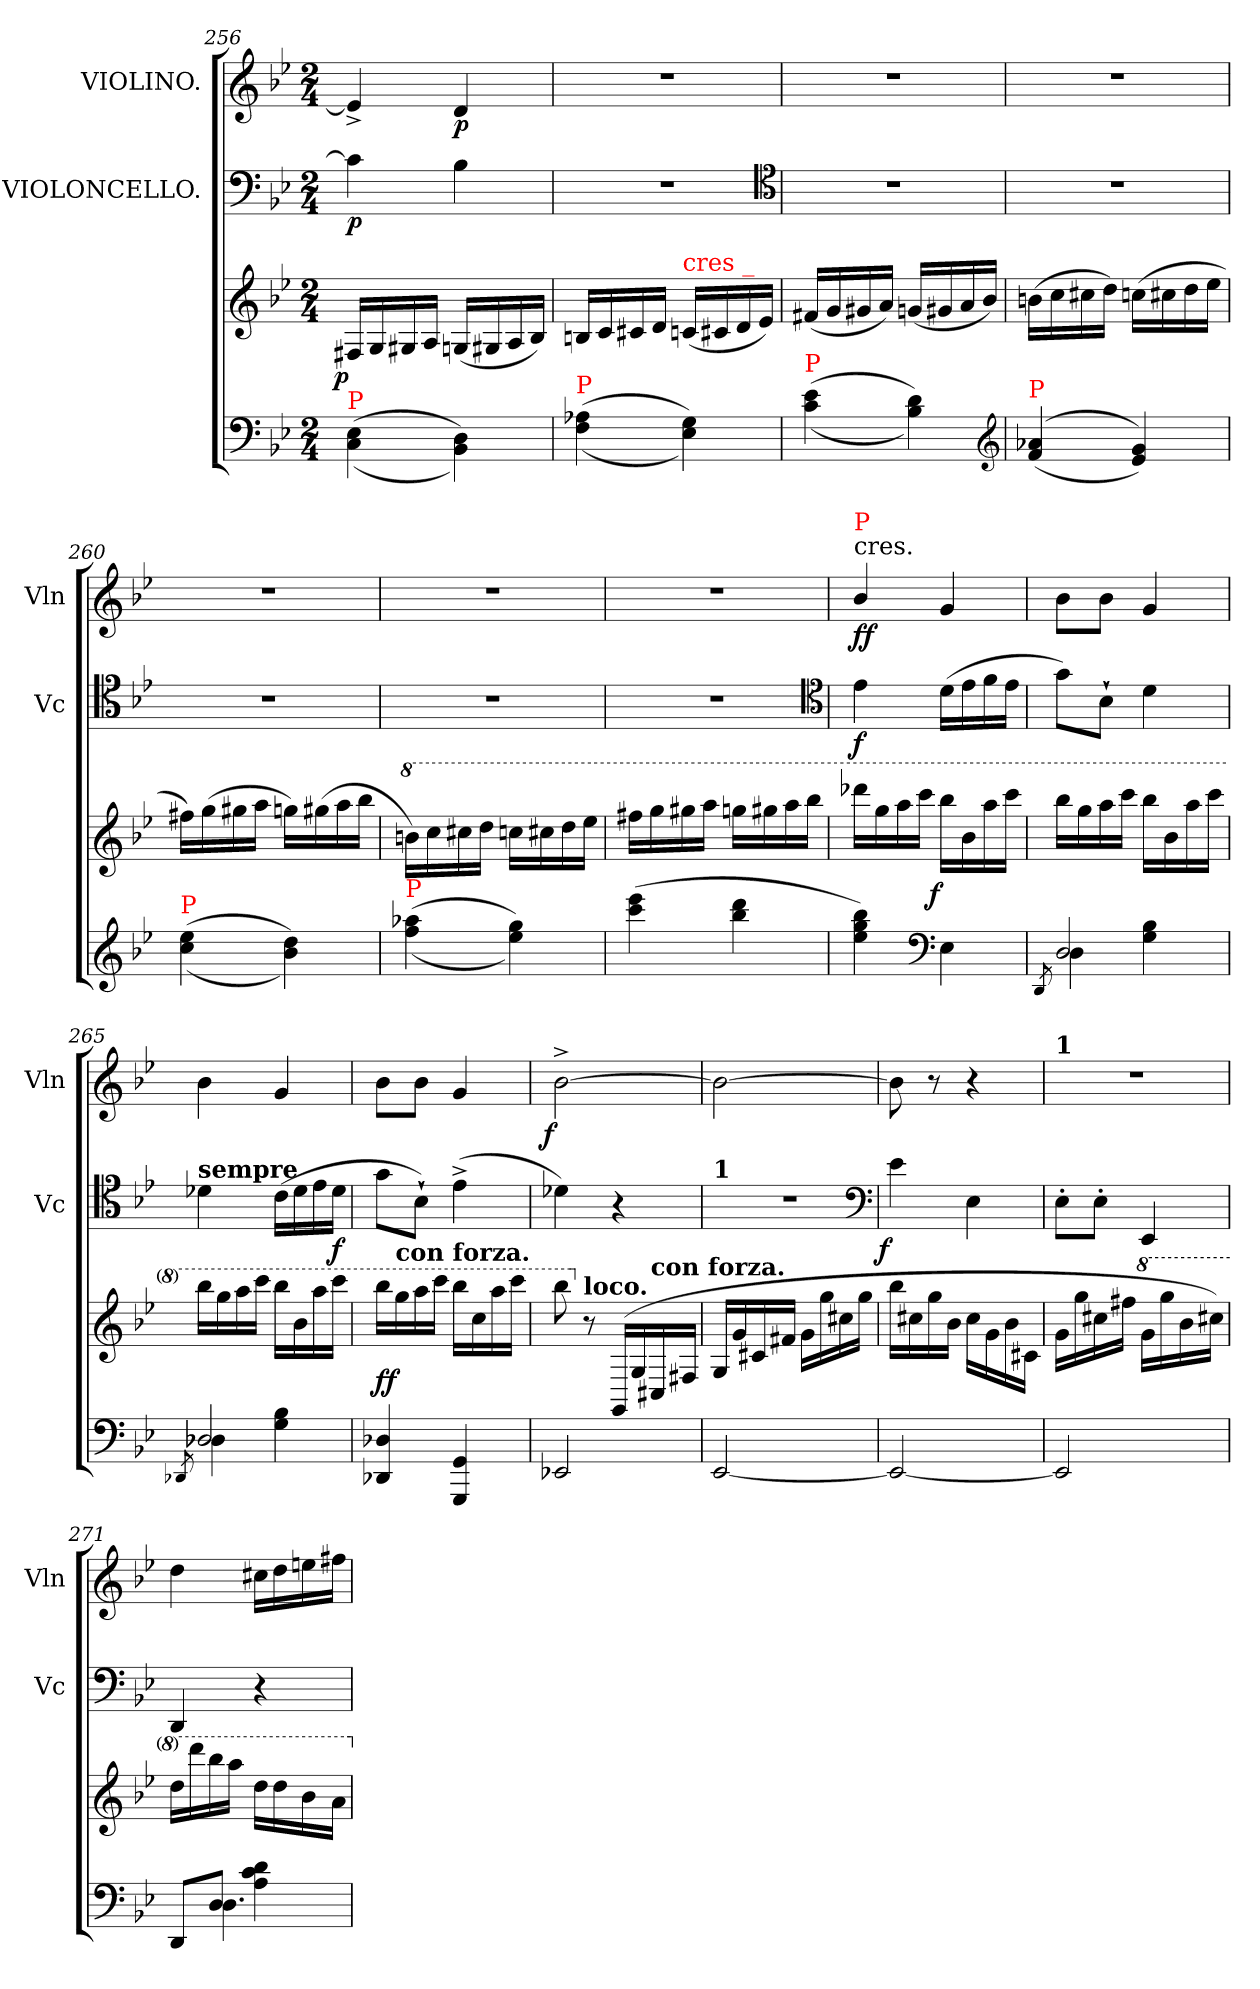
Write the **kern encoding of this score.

**kern	**kern	**dynam	**kern	**dynam	**kern	**dynam
*part3	*part3	*part3	*part2	*part2	*part1	*part1
*staff4	*staff3	*staff3/4	*staff2	*staff2	*staff1	*staff1
*	*	*	*I"VIOLONCELLO.	*	*I"VIOLINO.	*
*	*	*	*I'Vc	*	*I'Vln	*
*clefF4	*clefG2	*	*clefF4	*	*clefG2	*
*k[b-e-]	*k[b-e-]	*	*k[b-e-]	*	*k[b-e-]	*
*g:	*g:	*	*g:	*	*g:	*
*M2/4	*M2/4	*	*M2/4	*	*M2/4	*
=256	=256	=256	=256	=256	=256	=256
!LO:TX:a:color=red:t=P	!	!	!	!	!	!
!	!	!LO:DY:rj	!	!LO:DY:b	!	!
(<(<4E- 4C	16F#XLL	p	4c]	p	4e-^<]	.
.	16G/	.	.	.	.	.
.	16G#X	.	.	.	.	.
.	16A/JJ	.	.	.	.	.
4D\ 4BB-\))	(<16Gn/LL	.	4B-	.	4d	p
.	16G#X	.	.	.	.	.
.	16A/	.	.	.	.	.
.	16B-/JJ)	.	.	.	.	.
=257	=257	=257	=257	=257	=257	=257
!LO:TX:a:color=red:t=P	!	!	!	!	!	!
(<(<4A-X\ 4F\	16Bn/LL	.	2r	.	2rdd	.
.	16c/	.	.	.	.	.
.	16c#X	.	.	.	.	.
.	16d/JJ	.	.	.	.	.
!	!LO:TX:a:color=red:t=cres _	!	!	!	!	!
4G 4E-))	(<16cnLL	.	.	.	.	.
.	16c#X	.	.	.	.	.
.	16d	.	.	.	.	.
.	16e-JJ)	.	.	.	.	.
*	*	*	*clefC4	*	*	*
=258	=258	=258	=258	=258	=258	=258
!LO:TX:a:color=red:t=P	!	!	!	!	!	!
(>(>4e- 4c	(<16f#XLL	.	2r	.	2rdd	.
.	16g	.	.	.	.	.
.	16g#X	.	.	.	.	.
.	16aJJ)	.	.	.	.	.
4d 4B-))	(<16gnLL	.	.	.	.	.
.	16g#X	.	.	.	.	.
.	16a	.	.	.	.	.
.	16b-JJ)	.	.	.	.	.
*clefG2	*	*	*	*	*	*
=259	=259	=259	=259	=259	=259	=259
!LO:TX:a:color=red:t=P	!	!	!	!	!	!
(<(<4a-X 4f	(>16bnLL	.	2r	.	2rdd	.
.	16cc	.	.	.	.	.
.	16cc#X	.	.	.	.	.
.	16ddJJ)	.	.	.	.	.
4g 4e-))	(>16ccnLL	.	.	.	.	.
.	16cc#X	.	.	.	.	.
.	16dd	.	.	.	.	.
.	16ee-JJ	.	.	.	.	.
=260	=260	=260	=260	=260	=260	=260
!LO:TX:a:color=red:t=P	!	!	!	!	!	!
(>(>4ee- 4cc	16ff#XLL)	.	2r	.	2rdd	.
.	(>16gg	.	.	.	.	.
.	16gg#X	.	.	.	.	.
.	16aaJJ	.	.	.	.	.
4dd 4b-))	16ggnLL)	.	.	.	.	.
.	(>16gg#X	.	.	.	.	.
.	16aa	.	.	.	.	.
.	16bb-JJ	.	.	.	.	.
=261	=261	=261	=261	=261	=261	=261
*	*8va	*	*	*	*	*
!LO:TX:a:color=red:t=P	!	!	!	!	!	!
(>(>4aa-X 4ff	16bbnLL)	.	2r	.	2rdd	.
.	16ccc	.	.	.	.	.
.	16ccc#X	.	.	.	.	.
.	16dddJJ	.	.	.	.	.
4gg 4ee-))	16cccnLL	.	.	.	.	.
.	16ccc#X	.	.	.	.	.
.	16ddd	.	.	.	.	.
.	16eee-JJ	.	.	.	.	.
=262	=262	=262	=262	=262	=262	=262
(>4eee- 4ccc	16fff#XLL	.	2r	.	2rdd	.
.	16ggg	.	.	.	.	.
.	16ggg#X	.	.	.	.	.
.	16aaaJJ	.	.	.	.	.
4ddd 4bb-	16gggnLL	.	.	.	.	.
.	16ggg#X	.	.	.	.	.
.	16aaa	.	.	.	.	.
.	16bbb-JJ	.	.	.	.	.
*	*	*	*clefC4	*	*	*
=263	=263	=263	=263	=263	=263	=263
!	!	!	!	!	!LO:TX:a:t=cres.	!
!	!	!	!	!	!LO:TX:a:color=red:t=P	!
!	!	!	!	!LO:DY:b	!	!
4bb- 4gg 4ee-)	16dddd-XLL	.	4e-	f	4b-/	ff
.	16ggg	.	.	.	.	.
.	16aaa	.	.	.	.	.
.	16ccccJJ	.	.	.	.	.
*clefF4	*	*	*	*	*	*
!	!	!LO:DY:rj	!	!	!	!
4E-	16bbb-LL	f	(>16dLL	.	4g	.
.	16bb-	.	16e-	.	.	.
.	16aaa	.	16f	.	.	.
.	16ccccJJ	.	16e-JJ	.	.	.
=264	=264	=264	=264	=264	=264	=264
8qDD/	.	.	.	.	.	.
*^	*	*	*	*	*	*
2D/	4D\	16bbb-LL	.	8gL)	.	8b-L	.
.	.	16ggg	.	.	.	.	.
.	.	16aaa	.	8B-`>J	.	8b-J	.
.	.	16ccccJJ	.	.	.	.	.
.	4B-\ 4G\	16bbb-LL	.	4d	.	4g	.
.	.	16bb-	.	.	.	.	.
.	.	16aaa	.	.	.	.	.
.	.	16ccccJJ	.	.	.	.	.
=265	=265	=265	=265	=265	=265	=265	=265
8qDD-X/	.	.	.	.	.	.	.
!	!	!	!	!LO:TX:a:B:t=sempre	!	!	!
2D-X/	4D-X\	16bbb-LL	.	4d-X	.	4b-	.
.	.	16ggg	.	.	.	.	.
.	.	16aaa	.	.	.	.	.
.	.	16ccccJJ	.	.	.	.	.
.	4B-\ 4G\	16bbb-LL	.	(>16cLL	.	4g	.
.	.	16bb-	.	16d-	.	.	.
.	.	16aaa	.	16e-	.	.	.
!	!	!	!	!	!LO:DY:b	!	!
.	.	16ccccJJ	.	16d-JJ	f	.	.
*v	*v	*	*	*	*	*	*
=266	=266	=266	=266	=266	=266	=266
4D-X 4DD-X	16bbb-LL	ff	8gL	.	8b-L	.
!	!LO:TX:a:B:t=con forza.	!	!	!	!	!
.	16ggg	.	.	.	.	.
.	16aaa	.	8B-`J)	.	8b-J	.
.	16ccccJJ	.	.	.	.	.
4GG 4GGG	16bbb-LL	.	(>4e-^<	.	4g	.
.	16ccc	.	.	.	.	.
.	16aaa	.	.	.	.	.
.	16ccccJJ	.	.	.	.	.
=267	=267	=267	=267	=267	=267	=267
!	!	!	!	!	!	!LO:DY:rj
2EE-X/	8bbb-	.	4d-X)	.	[2b-^<	f
*	*X8va	*	*	*	*	*
!	!LO:TX:a:B:t=loco.	!	!	!	!	!
.	8r	.	.	.	.	.
.	(>16GG/LL	.	4r	.	.	.
.	16G/	.	.	.	.	.
!	!LO:TX:a:B:t=con forza.	!	!	!	!	!
.	16C#X/	.	.	.	.	.
.	16F#X/JJ	.	.	.	.	.
=268	=268	=268	=268	=268	=268	=268
!	!	!	!LO:TX:a:B:t=1	!	!	!
[2EE-/	16G/LL	.	2r	.	2b-_	.
.	16g	.	.	.	.	.
.	16c#X	.	.	.	.	.
.	16f#XJJ	.	.	.	.	.
.	16gLL	.	.	.	.	.
.	16gg	.	.	.	.	.
.	16cc#X	.	.	.	.	.
.	16ggJJ	.	.	.	.	.
*	*	*	*clefF4	*	*	*
=269	=269	=269	=269	=269	=269	=269
!	!	!	!	!LO:DY:b:rj	!	!
2EE-_	16bb-LL	.	4e-	f	8b-]	.
.	16cc#X	.	.	.	.	.
.	16gg	.	.	.	8r	.
.	16b-JJ	.	.	.	.	.
.	16cc#\LL	.	4E-	.	4r	.
.	16g	.	.	.	.	.
.	16b-	.	.	.	.	.
.	16c#XJJ	.	.	.	.	.
=270	=270	=270	=270	=270	=270	=270
!	!	!	!	!	!LO:TX:a:B:t=1	!
2EE-]	16gLL	.	8E-'>L	.	2rdd	.
.	16gg	.	.	.	.	.
.	16cc#X	.	8E-'>J	.	.	.
.	16ff#XJJ	.	.	.	.	.
*	*8va	*	*	*	*	*
.	16ggLL	.	4EE-	.	.	.
.	16ggg	.	.	.	.	.
.	16bb-	.	.	.	.	.
.	16ccc#XJJ)	.	.	.	.	.
=271	=271	=271	=271	=271	=271	=271
*^	*	*	*	*	*	*
8DDL	8ryy	16dddLL	.	4DD	.	4dd	.
.	.	16dddd	.	.	.	.	.
8DJ	4.D	16bbb-	.	.	.	.	.
.	.	16aaaJJ	.	.	.	.	.
4d\ 4c\ 4A\	.	16dddLL	.	4r	.	16cc#XLL	.
.	.	16ddd	.	.	.	16dd	.
.	.	16bb-	.	.	.	16een	.
.	.	16aaJJ	.	.	.	16ff#XJJ	.
*v	*v	*	*	*	*	*	*
*	*X8va	*	*	*	*	*
=	=	=	=	=	=	=
*-	*-	*-	*-	*-	*-	*-
